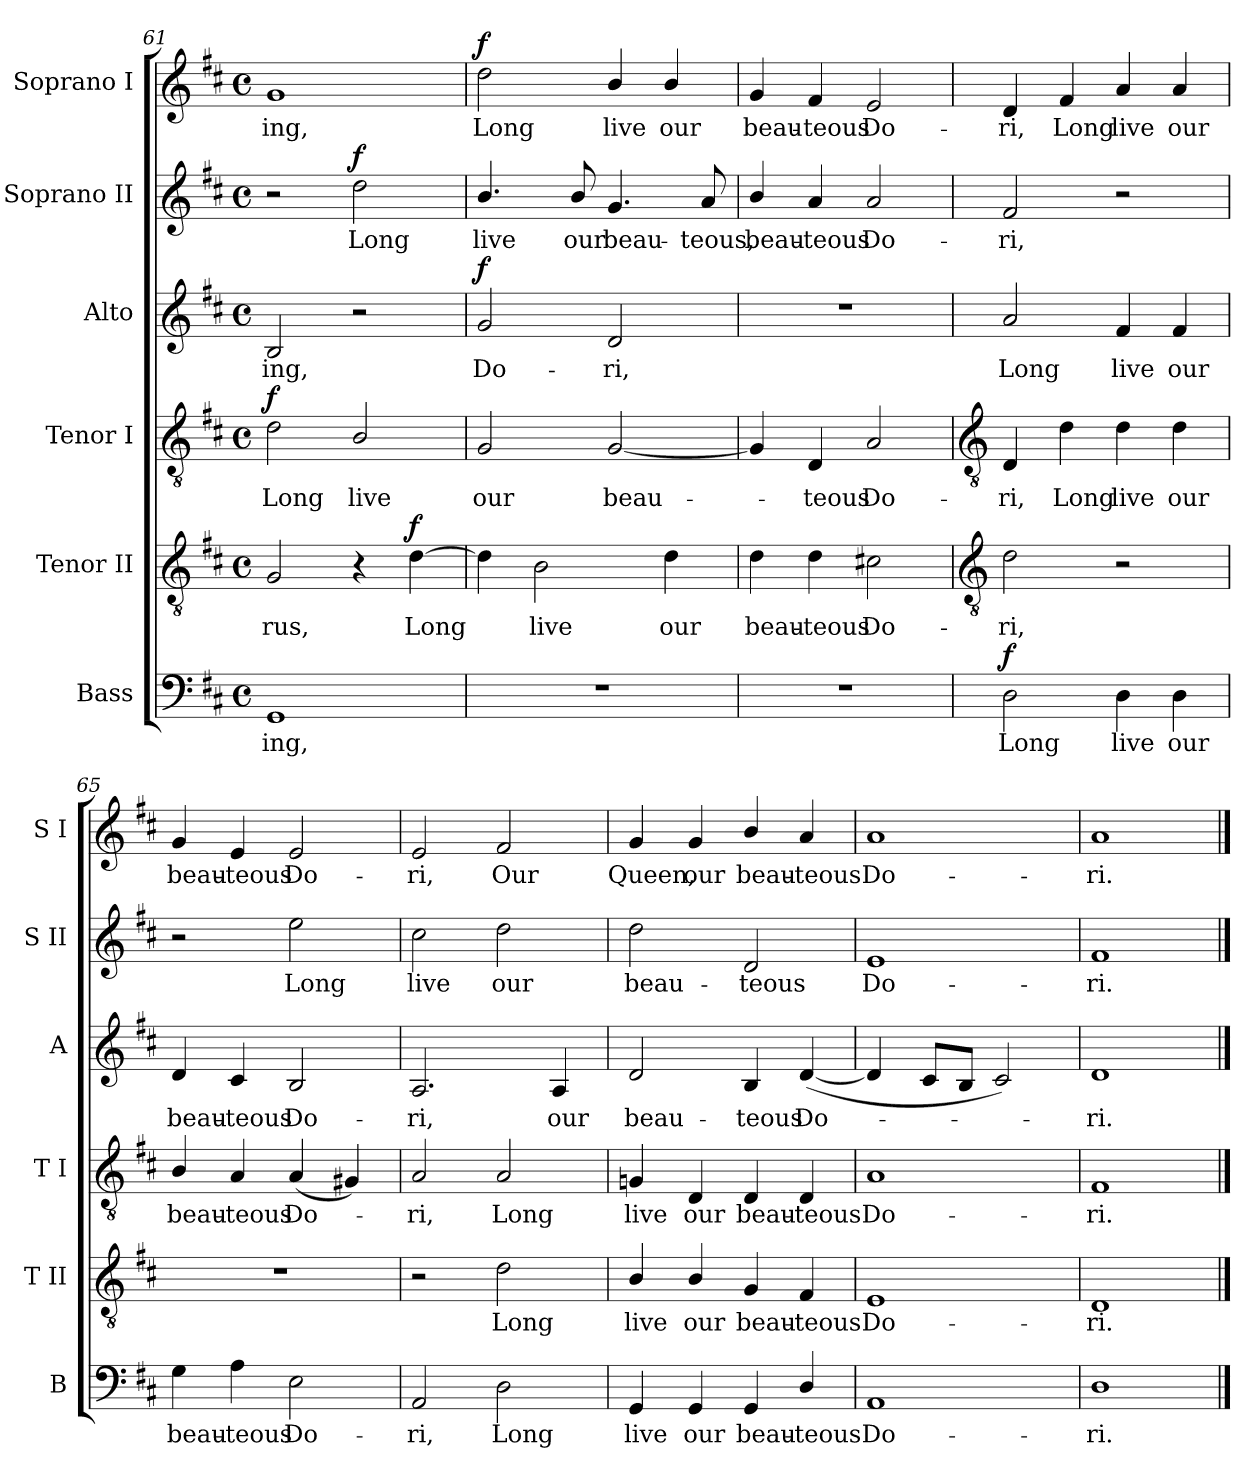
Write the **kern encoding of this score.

**kern	**text	**dynam	**kern	**text	**dynam	**kern	**text	**dynam	**kern	**text	**dynam	**kern	**text	**dynam	**kern	**text	**dynam
*part6	*part6	*part6	*part5	*part5	*part5	*part4	*part4	*part4	*part3	*part3	*part3	*part2	*part2	*part2	*part1	*part1	*part1
*staff6	*staff6	*staff6	*staff5	*staff5	*staff5	*staff4	*staff4	*staff4	*staff3	*staff3	*staff3	*staff2	*staff2	*staff2	*staff1	*staff1	*staff1
*I"Bass	*	*	*I"Tenor II	*	*	*I"Tenor I	*	*	*I"Alto	*	*	*I"Soprano II	*	*	*I"Soprano I	*	*
*I'B	*	*	*I'T II	*	*	*I'T I	*	*	*I'A	*	*	*I'S II	*	*	*I'S I	*	*
*clefF4	*	*	*clefGv2	*	*	*clefGv2	*	*	*clefG2	*	*	*clefG2	*	*	*clefG2	*	*
*k[f#c#]	*	*	*k[f#c#]	*	*	*k[f#c#]	*	*	*k[f#c#]	*	*	*k[f#c#]	*	*	*k[f#c#]	*	*
*D:	*	*	*D:	*	*	*D:	*	*	*D:	*	*	*D:	*	*	*D:	*	*
*M4/4	*	*	*M4/4	*	*	*M4/4	*	*	*M4/4	*	*	*M4/4	*	*	*M4/4	*	*
*met(c)	*	*	*met(c)	*	*	*met(c)	*	*	*met(c)	*	*	*met(c)	*	*	*met(c)	*	*
=61	=61	=61	=61	=61	=61	=61	=61	=61	=61	=61	=61	=61	=61	=61	=61	=61	=61
!	!LO:LY:b	!	!	!LO:LY:b	!	!	!LO:LY:b	!LO:DY:b	!	!LO:LY:b	!	!	!	!	!	!LO:LY:b	!
1GG	-ing,	.	2G	-rus,	.	2d	Long	f	2B	-ing,	.	2r	.	.	1g	-ing,	.
!	!	!	!	!	!	!	!LO:LY:b	!	!	!	!	!	!LO:LY:b	!LO:DY:b	!	!	!
.	.	.	4r	.	.	2B/	live	.	2r	.	.	2dd	Long	f	.	.	.
!	!	!	!	!LO:LY:b	!LO:DY:b	!	!	!	!	!	!	!	!	!	!	!	!
.	.	.	[4d	Long	f	.	.	.	.	.	.	.	.	.	.	.	.
=62	=62	=62	=62	=62	=62	=62	=62	=62	=62	=62	=62	=62	=62	=62	=62	=62	=62
!	!	!	!	!	!	!	!LO:LY:b	!	!	!LO:LY:b	!LO:DY:b	!	!LO:LY:b	!	!	!LO:LY:b	!LO:DY:b
1r	.	.	4d]	.	.	2G	our	.	2g	Do-	f	4.b/	live	.	2dd	Long	f
!	!	!	!	!LO:LY:b	!	!	!	!	!	!	!	!	!	!	!	!	!
.	.	.	2B	live	.	.	.	.	.	.	.	.	.	.	.	.	.
!	!	!	!	!	!	!	!	!	!	!	!	!	!LO:LY:b	!	!	!	!
.	.	.	.	.	.	.	.	.	.	.	.	8b/	our	.	.	.	.
!	!	!	!	!	!	!	!LO:LY:b	!	!	!LO:LY:b	!	!	!LO:LY:b	!	!	!LO:LY:b	!
.	.	.	.	.	.	[2G	beau-	.	2d	-ri,	.	4.g	beau-	.	4b/	live	.
!	!	!	!	!LO:LY:b	!	!	!	!	!	!	!	!	!	!	!	!LO:LY:b	!
.	.	.	4d	our	.	.	.	.	.	.	.	.	.	.	4b/	our	.
!	!	!	!	!	!	!	!	!	!	!	!	!	!LO:LY:b	!	!	!	!
.	.	.	.	.	.	.	.	.	.	.	.	8a	-teous,	.	.	.	.
=63	=63	=63	=63	=63	=63	=63	=63	=63	=63	=63	=63	=63	=63	=63	=63	=63	=63
!	!	!	!	!LO:LY:b	!	!	!	!	!	!	!	!	!LO:LY:b	!	!	!LO:LY:b	!
1r	.	.	4d	beau-	.	4G]	.	.	1r	.	.	4b/	beau-	.	4g	beau-	.
!	!	!	!	!LO:LY:b	!	!	!LO:LY:b	!	!	!	!	!	!LO:LY:b	!	!	!LO:LY:b	!
.	.	.	4d	-teous	.	4D	teous	.	.	.	.	4a	-teous	.	4f#	-teous	.
!	!	!	!	!LO:LY:b	!	!	!LO:LY:b	!	!	!	!	!	!LO:LY:b	!	!	!LO:LY:b	!
.	.	.	2c#X	Do-	.	2A	Do-	.	.	.	.	2a	Do-	.	2e	Do-	.
!!LO:LB:g=z
=64	=64	=64	=64	=64	=64	=64	=64	=64	=64	=64	=64	=64	=64	=64	=64	=64	=64
*	*	*	*clefGv2	*	*	*clefGv2	*	*	*	*	*	*	*	*	*	*	*
!	!LO:LY:b	!LO:DY:b	!	!LO:LY:b	!	!	!LO:LY:b	!	!	!LO:LY:b	!	!	!LO:LY:b	!	!	!LO:LY:b	!
2D	Long	f	2d	-ri,	.	4D	-ri,	.	2a	Long	.	2f#	-ri,	.	4d	-ri,	.
!	!	!	!	!	!	!	!LO:LY:b	!	!	!	!	!	!	!	!	!LO:LY:b	!
.	.	.	.	.	.	4d	Long	.	.	.	.	.	.	.	4f#	Long	.
!	!LO:LY:b	!	!	!	!	!	!LO:LY:b	!	!	!LO:LY:b	!	!	!	!	!	!LO:LY:b	!
4D	live	.	2r	.	.	4d	live	.	4f#	live	.	2r	.	.	4a	live	.
!	!LO:LY:b	!	!	!	!	!	!LO:LY:b	!	!	!LO:LY:b	!	!	!	!	!	!LO:LY:b	!
4D	our	.	.	.	.	4d	our	.	4f#	our	.	.	.	.	4a	our	.
=65	=65	=65	=65	=65	=65	=65	=65	=65	=65	=65	=65	=65	=65	=65	=65	=65	=65
!	!LO:LY:b	!	!	!	!	!	!LO:LY:b	!	!	!LO:LY:b	!	!	!	!	!	!LO:LY:b	!
4G	beau-	.	1r	.	.	4B/	beau-	.	4d	beau-	.	2r	.	.	4g	beau-	.
!	!LO:LY:b	!	!	!	!	!	!LO:LY:b	!	!	!LO:LY:b	!	!	!	!	!	!LO:LY:b	!
4A	-teous	.	.	.	.	4A	-teous	.	4c#	-teous	.	.	.	.	4e	-teous	.
!	!LO:LY:b	!	!	!	!	!	!LO:LY:b	!	!	!LO:LY:b	!	!	!LO:LY:b	!	!	!LO:LY:b	!
2E	Do-	.	.	.	.	(<4A	Do-	.	2B	Do-	.	2ee	Long	.	2e	Do-	.
.	.	.	.	.	.	4G#X)	.	.	.	.	.	.	.	.	.	.	.
=66	=66	=66	=66	=66	=66	=66	=66	=66	=66	=66	=66	=66	=66	=66	=66	=66	=66
!	!LO:LY:b	!	!	!	!	!	!LO:LY:b	!	!	!LO:LY:b	!	!	!LO:LY:b	!	!	!LO:LY:b	!
2AA	-ri,	.	2r	.	.	2A	ri,	.	2.A	-ri,	.	2cc#	live	.	2e	-ri,	.
!	!LO:LY:b	!	!	!LO:LY:b	!	!	!LO:LY:b	!	!	!	!	!	!LO:LY:b	!	!	!LO:LY:b	!
2D	Long	.	2d	Long	.	2A	Long	.	.	.	.	2dd	our	.	2f#	Our	.
!	!	!	!	!	!	!	!	!	!	!LO:LY:b	!	!	!	!	!	!	!
.	.	.	.	.	.	.	.	.	4A	our	.	.	.	.	.	.	.
=67	=67	=67	=67	=67	=67	=67	=67	=67	=67	=67	=67	=67	=67	=67	=67	=67	=67
!	!LO:LY:b	!	!	!LO:LY:b	!	!	!LO:LY:b	!	!	!LO:LY:b	!	!	!LO:LY:b	!	!	!LO:LY:b	!
4GG	live	.	4B/	live	.	4Gn	live	.	2d	beau-	.	2dd	beau-	.	4g	Queen,	.
!	!LO:LY:b	!	!	!LO:LY:b	!	!	!LO:LY:b	!	!	!	!	!	!	!	!	!LO:LY:b	!
4GG	our	.	4B/	our	.	4D	our	.	.	.	.	.	.	.	4g	our	.
!	!LO:LY:b	!	!	!LO:LY:b	!	!	!LO:LY:b	!	!	!LO:LY:b	!	!	!LO:LY:b	!	!	!LO:LY:b	!
4GG	beau-	.	4G	beau-	.	4D	beau-	.	4B	-teous	.	2d	-teous	.	4b/	beau-	.
!	!LO:LY:b	!	!	!LO:LY:b	!	!	!LO:LY:b	!	!	!LO:LY:b	!	!	!	!	!	!LO:LY:b	!
4D/	-teous	.	4F#	-teous	.	4D	-teous	.	(<[4d	Do-	.	.	.	.	4a	-teous	.
=68	=68	=68	=68	=68	=68	=68	=68	=68	=68	=68	=68	=68	=68	=68	=68	=68	=68
!	!LO:LY:b	!	!	!LO:LY:b	!	!	!LO:LY:b	!	!	!	!	!	!LO:LY:b	!	!	!LO:LY:b	!
1AA	Do-	.	1E	Do-	.	1A	Do-	.	4d]	.	.	1e	Do-	.	1a	Do-	.
.	.	.	.	.	.	.	.	.	8c#L	.	.	.	.	.	.	.	.
.	.	.	.	.	.	.	.	.	8BJ	.	.	.	.	.	.	.	.
.	.	.	.	.	.	.	.	.	2c#)	.	.	.	.	.	.	.	.
=69	=69	=69	=69	=69	=69	=69	=69	=69	=69	=69	=69	=69	=69	=69	=69	=69	=69
!	!LO:LY:b	!	!	!LO:LY:b	!	!	!LO:LY:b	!	!	!LO:LY:b	!	!	!LO:LY:b	!	!	!LO:LY:b	!
1D	-ri.	.	1D	-ri.	.	1F#	-ri.	.	1d	ri.	.	1f#	-ri.	.	1a	-ri.	.
==	==	==	==	==	==	==	==	==	==	==	==	==	==	==	==	==	==
*-	*-	*-	*-	*-	*-	*-	*-	*-	*-	*-	*-	*-	*-	*-	*-	*-	*-
